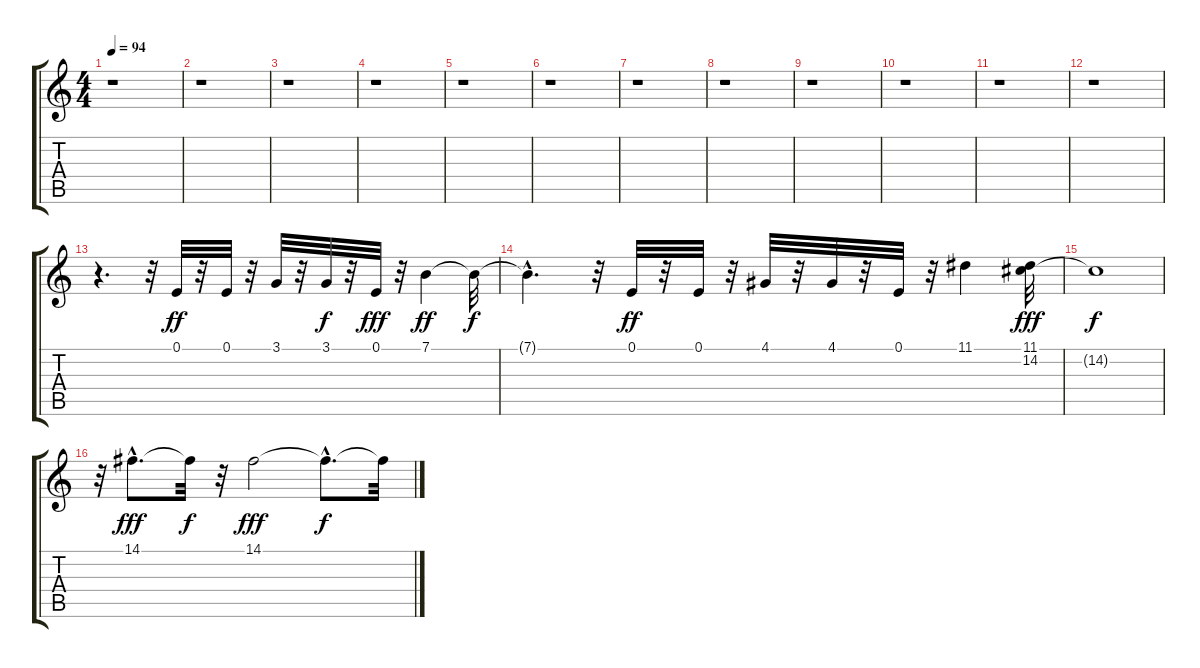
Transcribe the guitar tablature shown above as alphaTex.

\track "" {instrument synthbrass2}
\staff {score tabs}
\tuning (E4 B3 G3 D3 A2 E2) {hide}
\ts (4 4)
\tempo 94
\clef g2
\ks c
r.1{dy f} |
r.1 |
r.1 |
r.1 |
r.1 |
r.1 |
r.1 |
r.1 |
r.1 |
r.1 |
r.1 |
r.1 |
r.4{d} r.32 0.1.32{dy ff} r.32 0.1.32 r.32 3.1.32 r.32 3.1.32{dy f} r.32 0.1.32{dy fff} r.32 7.1.4{dy ff} 7.1{t}.32{dy f} |
7.1{hac t}.4{d} r.32 0.1.32{dy ff} r.32 0.1.32 r.32 4.1.32 r.32 4.1.32 r.32 0.1.32 r.32 11.1.4 (11.1 14.2).32{dy fff} |
14.2{t}.1{dy f} |
r.32 14.1{hac}.8{d dy fff} 14.1{t}.32{dy f} r.32 14.1.2{dy fff} 14.1{hac t}.8{d dy f} 14.1{t}.32
